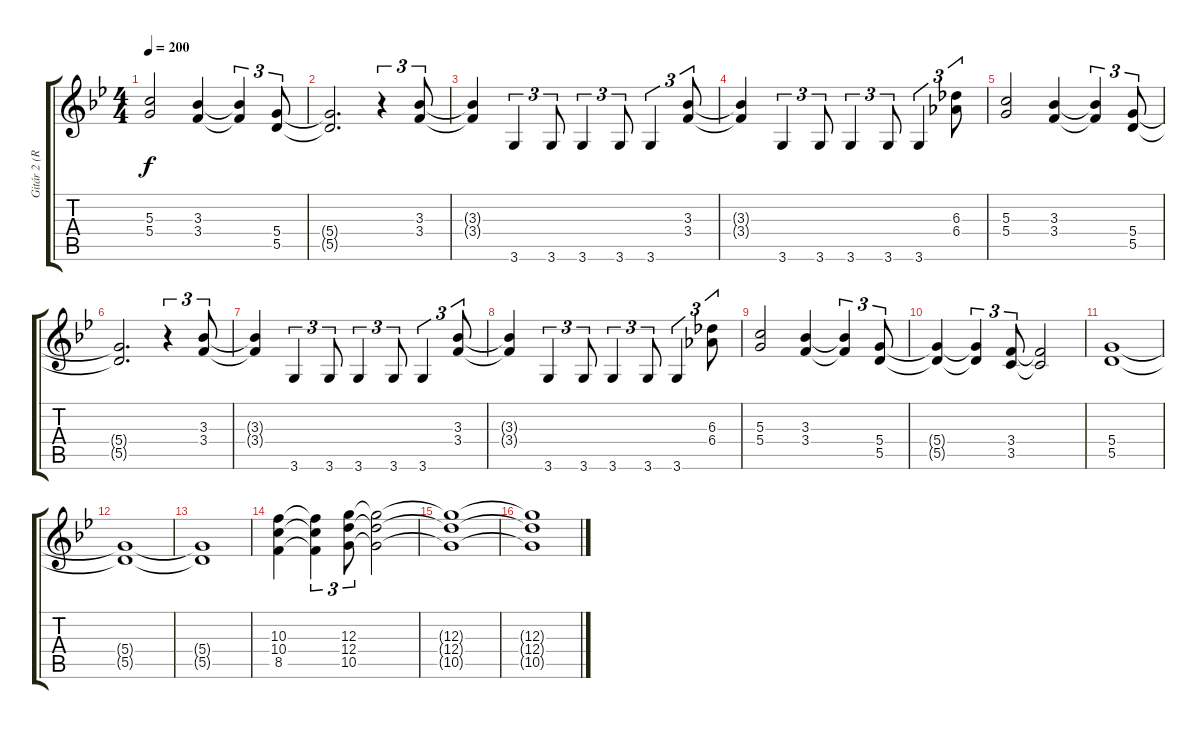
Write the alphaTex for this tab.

\track ("Gitár 2 (Ritchie Blackmore)" "Gitár 2 (R") {instrument distortionguitar}
\staff {score tabs}
\tuning (E4 B3 G3 D3 A2 E2) {hide}
\ts (4 4)
\tempo 200
\clef g2
\ks bb
(5.3 5.4).2{dy f} (3.3 3.4).4 (3.3{t} 3.4{t}).4{tu (3 2)} (5.4 5.5).8{tu (3 2)} |
(5.4{t} 5.5{t}).2{d} r.4{tu (3 2)} (3.3 3.4).8{tu (3 2)} |
(3.3{t} 3.4{t}).4 3.6.4{tu (3 2)} 3.6.8{tu (3 2)} 3.6.4{tu (3 2)} 3.6.8{tu (3 2)} 3.6.4{tu (3 2)} (3.3 3.4).8{tu (3 2)} |
(3.3{t} 3.4{t}).4 3.6.4{tu (3 2)} 3.6.8{tu (3 2)} 3.6.4{tu (3 2)} 3.6.8{tu (3 2)} 3.6.4{tu (3 2)} (6.3 6.4).8{tu (3 2)} |
(5.3 5.4).2 (3.3 3.4).4 (3.3{t} 3.4{t}).4{tu (3 2)} (5.4 5.5).8{tu (3 2)} |
(5.4{t} 5.5{t}).2{d} r.4{tu (3 2)} (3.3 3.4).8{tu (3 2)} |
(3.3{t} 3.4{t}).4 3.6.4{tu (3 2)} 3.6.8{tu (3 2)} 3.6.4{tu (3 2)} 3.6.8{tu (3 2)} 3.6.4{tu (3 2)} (3.3 3.4).8{tu (3 2)} |
(3.3{t} 3.4{t}).4 3.6.4{tu (3 2)} 3.6.8{tu (3 2)} 3.6.4{tu (3 2)} 3.6.8{tu (3 2)} 3.6.4{tu (3 2)} (6.3 6.4).8{tu (3 2)} |
(5.3 5.4).2 (3.3 3.4).4 (3.3{t} 3.4{t}).4{tu (3 2)} (5.4 5.5).8{tu (3 2)} |
(5.4{t} 5.5{t}).4 (5.4{t} 5.5{t}).4{tu (3 2)} (3.4 3.5).8{tu (3 2)} (3.4{t} 3.5{t}).2 |
(5.4 5.5).1{volume 12} |
(5.4{t} 5.5{t}).1 |
(5.4{t} 5.5{t}).1 |
(10.3 10.4 8.5).4 (10.3{t} 10.4{t} 8.5{t}).4{tu (3 2)} (12.3 12.4 10.5).8{tu (3 2)} (12.3{t} 12.4{t} 10.5{t}).2 |
(12.3{t} 12.4{t} 10.5{t}).1 |
(12.3{t} 12.4{t} 10.5{t}).1
